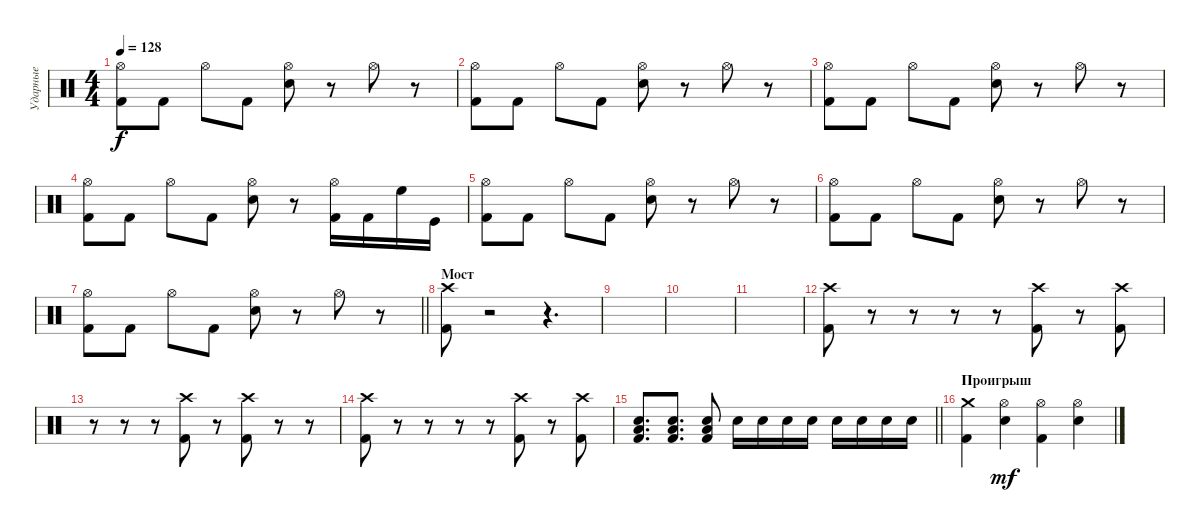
\track ("Ударные" "Ударные") {instrument percussion}
\staff {score}
\articulation defaults
\ts (4 4)
\tempo 128
\clef neutral
\ks c
("Hi-Hat (open)" "Kick (hit) 2").8{dy f} "Kick (hit) 2".8 "Hi-Hat (open)".8 "Kick (hit) 2".8 ("Hi-Hat (open)" "Snare (hit) 2").8 r.8 "Hi-Hat (open)".8 r.8 |
("Hi-Hat (open)" "Kick (hit) 2").8 "Kick (hit) 2".8 "Hi-Hat (open)".8 "Kick (hit) 2".8 ("Hi-Hat (open)" "Snare (hit) 2").8 r.8 "Hi-Hat (open)".8 r.8 |
("Hi-Hat (open)" "Kick (hit) 2").8 "Kick (hit) 2".8 "Hi-Hat (open)".8 "Kick (hit) 2".8 ("Hi-Hat (open)" "Snare (hit) 2").8 r.8 "Hi-Hat (open)".8 r.8 |
("Hi-Hat (open)" "Kick (hit) 2").8 "Kick (hit) 2".8 "Hi-Hat (open)".8 "Kick (hit) 2".8 ("Hi-Hat (open)" "Snare (hit) 2").8 r.8 ("Hi-Hat (open)" "Kick (hit) 2").16 "Kick (hit) 2".16 "High Floor Tom (hit)".16 "Kick (hit)".16 |
("Hi-Hat (open)" "Kick (hit) 2").8 "Kick (hit) 2".8 "Hi-Hat (open)".8 "Kick (hit) 2".8 ("Hi-Hat (open)" "Snare (hit) 2").8 r.8 "Hi-Hat (open)".8 r.8 |
("Hi-Hat (open)" "Kick (hit) 2").8 "Kick (hit) 2".8 "Hi-Hat (open)".8 "Kick (hit) 2".8 ("Hi-Hat (open)" "Snare (hit) 2").8 r.8 "Hi-Hat (open)".8 r.8 |
\barLineRight lightlight
("Hi-Hat (open)" "Kick (hit) 2").8 "Kick (hit) 2".8 "Hi-Hat (open)".8 "Kick (hit) 2".8 ("Hi-Hat (open)" "Snare (hit) 2").8 r.8 "Hi-Hat (open)".8 r.8 |
\section ("" "Мост")
("Kick (hit) 2" "Crash high (hit)").8 r.2 r.4{d} |
|
|
|
("Kick (hit) 2" "Crash high (hit)").8 r.8 r.8 r.8 r.8 ("Kick (hit) 2" "Crash high (hit)").8 r.8 ("Kick (hit) 2" "Crash high (hit)").8 |
r.8 r.8 r.8 ("Kick (hit) 2" "Crash high (hit)").8 r.8 ("Kick (hit) 2" "Crash high (hit)").8 r.8 r.8 |
("Kick (hit) 2" "Crash high (hit)").8 r.8 r.8 r.8 r.8 ("Kick (hit) 2" "Crash high (hit)").8 r.8 ("Kick (hit) 2" "Crash high (hit)").8 |
\barLineRight lightlight
("Kick (hit) 2" "Snare (hit) 2" "Low Tom (hit)").8{d} ("Kick (hit) 2" "Snare (hit) 2" "Low Tom (hit)").8{d} ("Kick (hit) 2" "Snare (hit) 2" "Low Tom (hit)").8 "Snare (hit) 2".16 "Snare (hit) 2".16 "Snare (hit) 2".16 "Snare (hit) 2".16 "Snare (hit) 2".16 "Snare (hit) 2".16 "Snare (hit) 2".16 "Snare (hit) 2".16 |
\section ("" "Проигрыш")
("Crash medium (hit)" "Kick (hit) 2").4 ("Hi-Hat (open)" "Snare (hit) 2").4{dy mf} ("Hi-Hat (open)" "Kick (hit) 2").4 ("Hi-Hat (open)" "Snare (hit) 2").4
